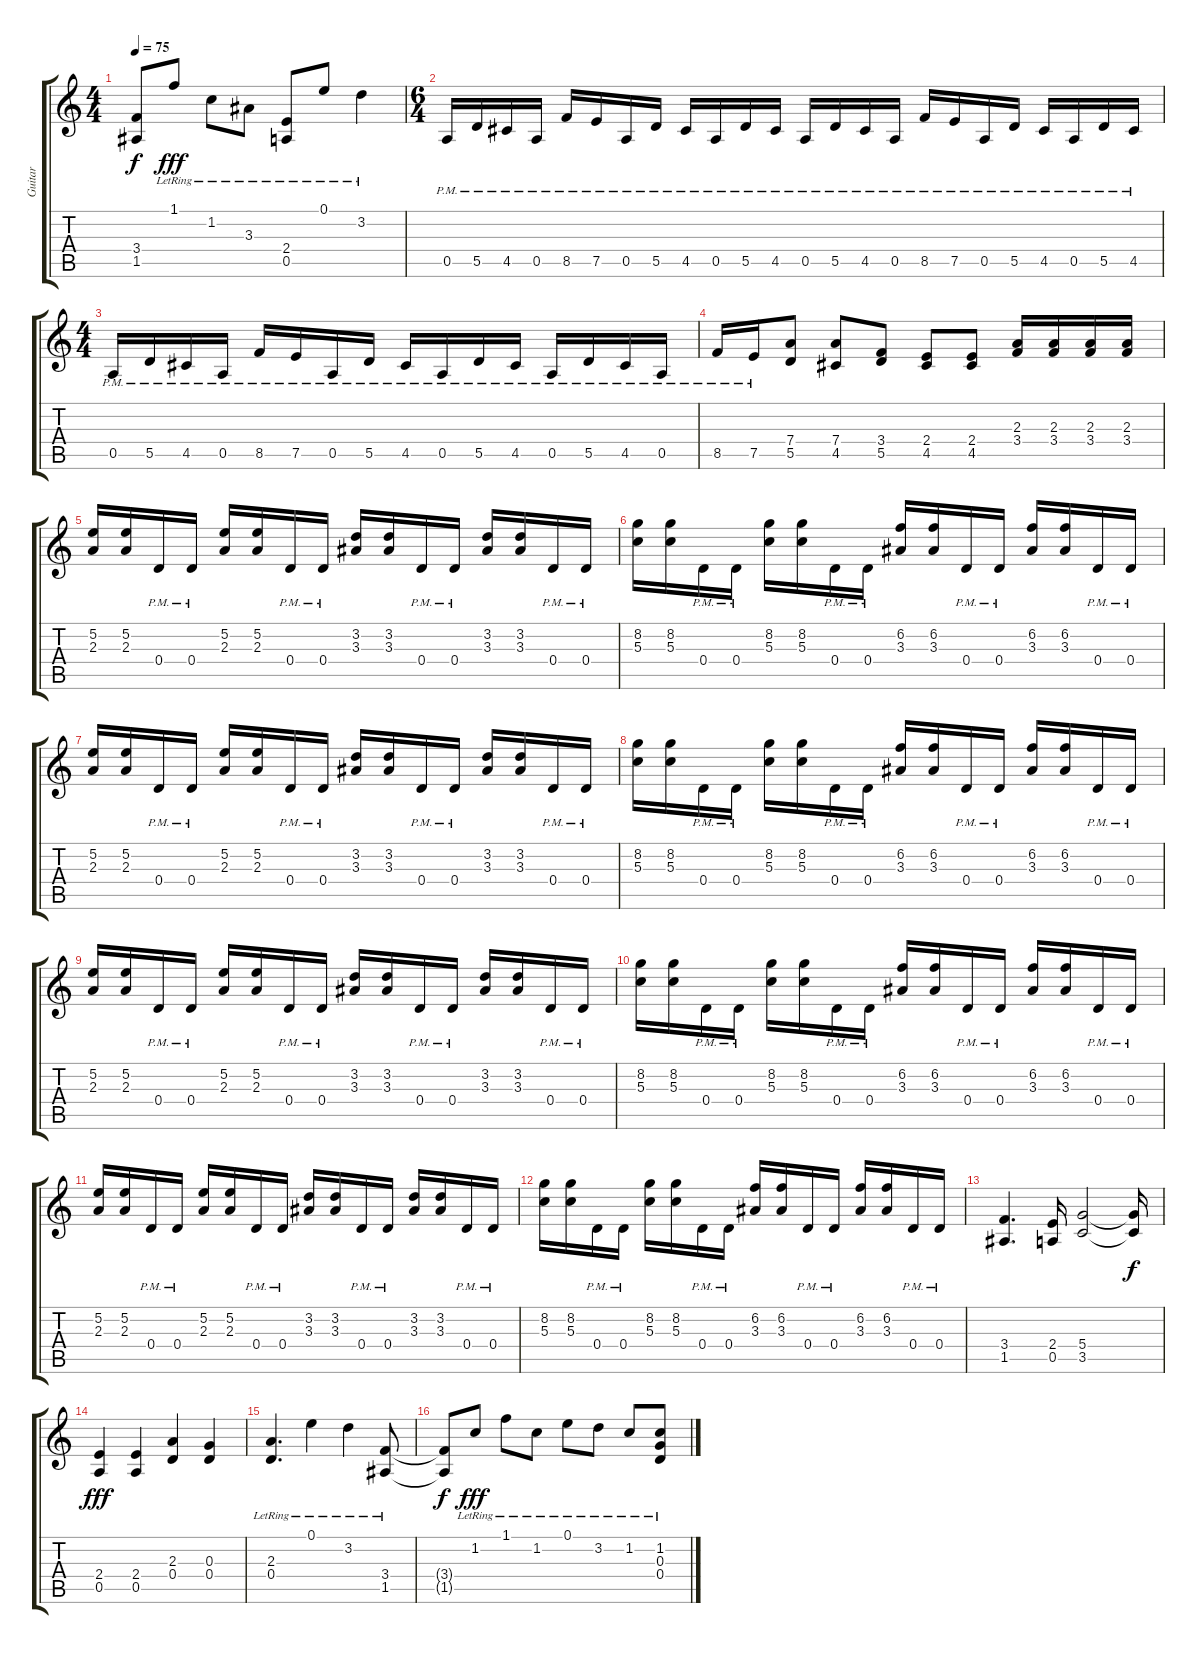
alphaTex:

\track ("Guitar" "Guitar") {instrument distortionguitar}
\staff {score tabs}
\tuning (E4 B3 G3 D3 A2 E2) {hide}
\ts (4 4)
\tempo 75
\clef g2
\ks c
(3.4{t} 1.5{t}).8{dy f} 1.1{lr}.8{dy fff} 1.2{lr}.8 3.3{lr}.8 (2.4{lr} 0.5{lr}).8 0.1{lr}.8 3.2{lr}.4 |
\ts (6 4)
0.5{pm}.16 5.5{pm}.16 4.5{pm}.16 0.5{pm}.16 8.5{pm}.16 7.5{pm}.16 0.5{pm}.16 5.5{pm}.16 4.5{pm}.16 0.5{pm}.16 5.5{pm}.16 4.5{pm}.16 0.5{pm}.16 5.5{pm}.16 4.5{pm}.16 0.5{pm}.16 8.5{pm}.16 7.5{pm}.16 0.5{pm}.16 5.5{pm}.16 4.5{pm}.16 0.5{pm}.16 5.5{pm}.16 4.5{pm}.16 |
\ts (4 4)
0.5{pm}.16 5.5{pm}.16 4.5{pm}.16 0.5{pm}.16 8.5{pm}.16 7.5{pm}.16 0.5{pm}.16 5.5{pm}.16 4.5{pm}.16 0.5{pm}.16 5.5{pm}.16 4.5{pm}.16 0.5{pm}.16 5.5{pm}.16 4.5{pm}.16 0.5{pm}.16 |
8.5{pm}.16 7.5{pm}.16 (7.4 5.5).8 (7.4 4.5).8 (3.4 5.5).8 (2.4 4.5).8 (2.4 4.5).8 (2.3 3.4).16 (2.3 3.4).16 (2.3 3.4).16 (2.3 3.4).16 |
(5.2 2.3).16 (5.2 2.3).16 0.4{pm}.16 0.4{pm}.16 (5.2 2.3).16 (5.2 2.3).16 0.4{pm}.16 0.4{pm}.16 (3.2 3.3).16 (3.2 3.3).16 0.4{pm}.16 0.4{pm}.16 (3.2 3.3).16 (3.2 3.3).16 0.4{pm}.16 0.4{pm}.16 |
(8.2 5.3).16 (8.2 5.3).16 0.4{pm}.16 0.4{pm}.16 (8.2 5.3).16 (8.2 5.3).16 0.4{pm}.16 0.4{pm}.16 (6.2 3.3).16 (6.2 3.3).16 0.4{pm}.16 0.4{pm}.16 (6.2 3.3).16 (6.2 3.3).16 0.4{pm}.16 0.4{pm}.16 |
(5.2 2.3).16 (5.2 2.3).16 0.4{pm}.16 0.4{pm}.16 (5.2 2.3).16 (5.2 2.3).16 0.4{pm}.16 0.4{pm}.16 (3.2 3.3).16 (3.2 3.3).16 0.4{pm}.16 0.4{pm}.16 (3.2 3.3).16 (3.2 3.3).16 0.4{pm}.16 0.4{pm}.16 |
(8.2 5.3).16 (8.2 5.3).16 0.4{pm}.16 0.4{pm}.16 (8.2 5.3).16 (8.2 5.3).16 0.4{pm}.16 0.4{pm}.16 (6.2 3.3).16 (6.2 3.3).16 0.4{pm}.16 0.4{pm}.16 (6.2 3.3).16 (6.2 3.3).16 0.4{pm}.16 0.4{pm}.16 |
(5.2 2.3).16 (5.2 2.3).16 0.4{pm}.16 0.4{pm}.16 (5.2 2.3).16 (5.2 2.3).16 0.4{pm}.16 0.4{pm}.16 (3.2 3.3).16 (3.2 3.3).16 0.4{pm}.16 0.4{pm}.16 (3.2 3.3).16 (3.2 3.3).16 0.4{pm}.16 0.4{pm}.16 |
(8.2 5.3).16 (8.2 5.3).16 0.4{pm}.16 0.4{pm}.16 (8.2 5.3).16 (8.2 5.3).16 0.4{pm}.16 0.4{pm}.16 (6.2 3.3).16 (6.2 3.3).16 0.4{pm}.16 0.4{pm}.16 (6.2 3.3).16 (6.2 3.3).16 0.4{pm}.16 0.4{pm}.16 |
(5.2 2.3).16 (5.2 2.3).16 0.4{pm}.16 0.4{pm}.16 (5.2 2.3).16 (5.2 2.3).16 0.4{pm}.16 0.4{pm}.16 (3.2 3.3).16 (3.2 3.3).16 0.4{pm}.16 0.4{pm}.16 (3.2 3.3).16 (3.2 3.3).16 0.4{pm}.16 0.4{pm}.16 |
(8.2 5.3).16 (8.2 5.3).16 0.4{pm}.16 0.4{pm}.16 (8.2 5.3).16 (8.2 5.3).16 0.4{pm}.16 0.4{pm}.16 (6.2 3.3).16 (6.2 3.3).16 0.4{pm}.16 0.4{pm}.16 (6.2 3.3).16 (6.2 3.3).16 0.4{pm}.16 0.4{pm}.16 |
(3.4 1.5).4{d} (2.4 0.5).16 (5.4 3.5).2 (5.4{t} 3.5{t}).16{dy f} |
(2.4 0.5).4{dy fff} (2.4 0.5).4 (2.3 0.4).4 (0.3 0.4).4 |
(2.3{lr} 0.4{lr}).4{d} 0.1{lr}.4 3.2{lr}.4 (3.4{lr} 1.5{lr}).8 |
(3.4{t} 1.5{t}).8{dy f} 1.2{lr}.8{dy fff} 1.1{lr}.8 1.2{lr}.8 0.1{lr}.8 3.2{lr}.8 1.2{lr}.8 (1.2{lr} 0.3{lr} 0.4{lr}).8
